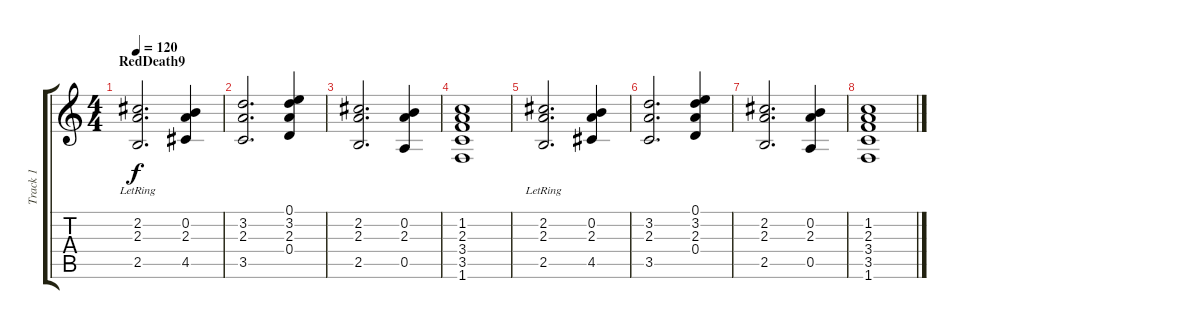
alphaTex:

\track ("Track 1" "Track 1") {instrument electricguitarjazz}
\staff {score tabs}
\tuning (E4 B3 G3 D3 A2 E2) {hide}
\ts (4 4)
\section ("" "RedDeath9")
\tempo 120
\clef g2
\ks c
(2.2 2.3 2.5{lr}).2{d dy f volume 13} (0.2 2.3 4.5).4 |
(3.2 2.3 3.5).2{d} (0.1 3.2 2.3 0.4).4 |
(2.2 2.3 2.5).2{d} (0.2 2.3 0.5).4 |
(1.2 2.3 3.4 3.5 1.6).1 |
(2.2 2.3 2.5{lr}).2{d volume 13} (0.2 2.3 4.5).4 |
(3.2 2.3 3.5).2{d} (0.1 3.2 2.3 0.4).4 |
(2.2 2.3 2.5).2{d} (0.2 2.3 0.5).4 |
(1.2 2.3 3.4 3.5 1.6).1
